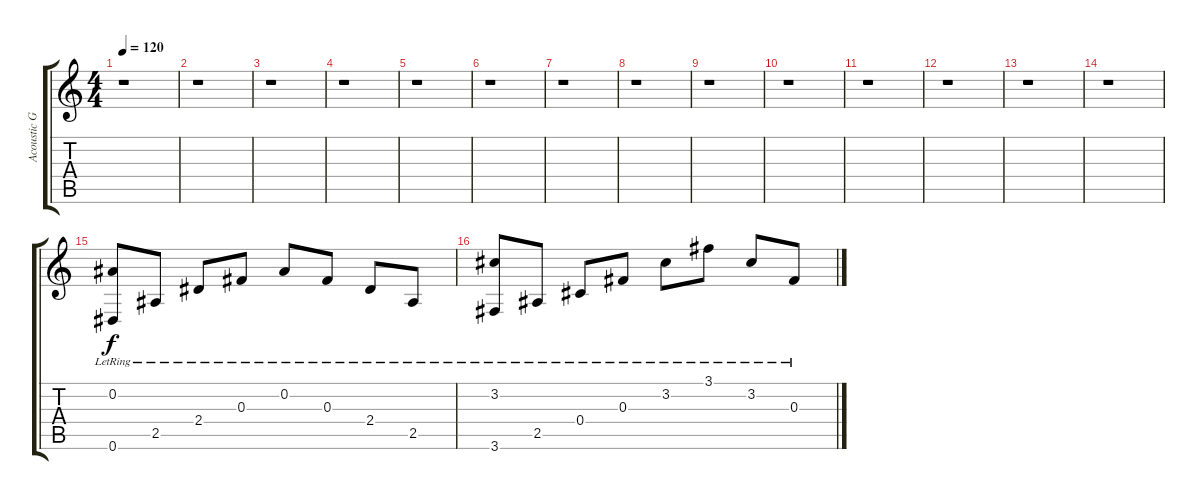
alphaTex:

\track ("Acoustic Guitar" "Acoustic G") {instrument acousticguitarsteel}
\staff {score tabs}
\tuning (Eb4 Bb3 Gb3 Db3 Ab2 Eb2) {hide}
\ts (4 4)
\tempo 120
\clef g2
\ks c
r.1{dy f} |
r.1 |
r.1 |
r.1 |
r.1 |
r.1 |
r.1 |
r.1 |
r.1 |
r.1 |
r.1 |
r.1 |
r.1 |
r.1 |
(0.2{lr} 0.6{lr}).8 2.5{lr}.8 2.4{lr}.8 0.3{lr}.8 0.2{lr}.8 0.3{lr}.8 2.4{lr}.8 2.5{lr}.8 |
(3.2{lr} 3.6{lr}).8 2.5{lr}.8 0.4{lr}.8 0.3{lr}.8 3.2{lr}.8 3.1{lr}.8 3.2{lr}.8 0.3{lr}.8
